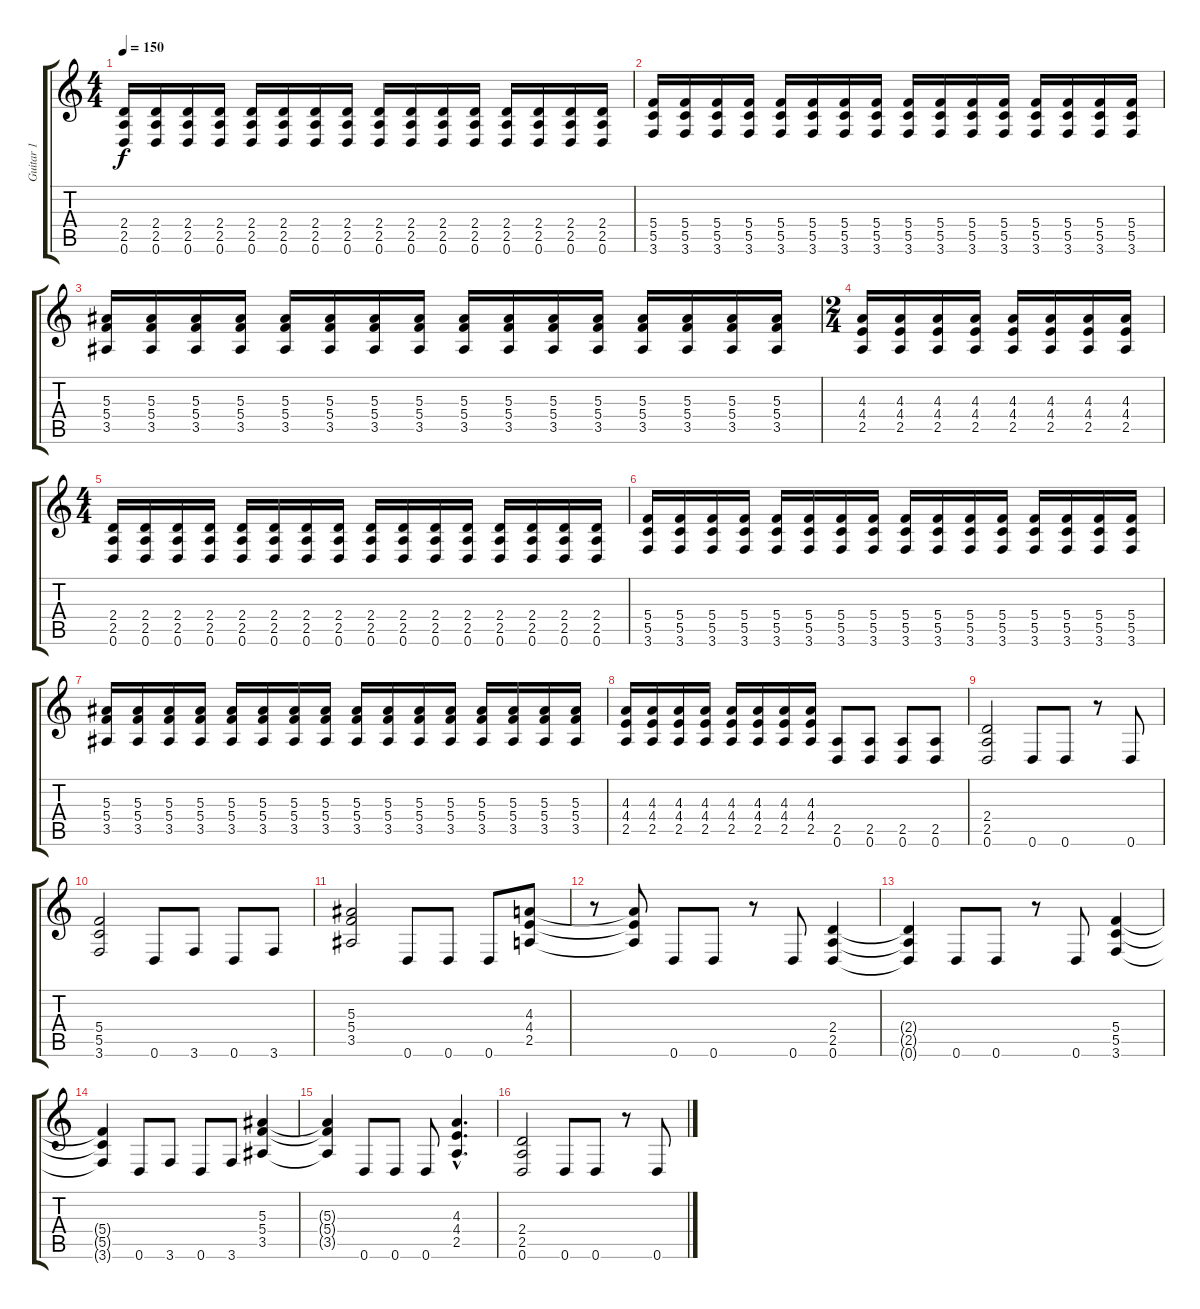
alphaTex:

\track ("Guitar 1" "Guitar 1") {instrument distortionguitar}
\staff {score tabs}
\tuning (D4 A3 F3 C3 G2 D2) {hide}
\ts (4 4)
\tempo 150
\clef g2
\ks c
(2.4 2.5 0.6).16{dy f volume 10 instrument distortionguitar} (2.4 2.5 0.6).16 (2.4 2.5 0.6).16 (2.4 2.5 0.6).16 (2.4 2.5 0.6).16 (2.4 2.5 0.6).16 (2.4 2.5 0.6).16 (2.4 2.5 0.6).16 (2.4 2.5 0.6).16 (2.4 2.5 0.6).16 (2.4 2.5 0.6).16 (2.4 2.5 0.6).16 (2.4 2.5 0.6).16 (2.4 2.5 0.6).16 (2.4 2.5 0.6).16 (2.4 2.5 0.6).16 |
(5.4 5.5 3.6).16 (5.4 5.5 3.6).16 (5.4 5.5 3.6).16 (5.4 5.5 3.6).16 (5.4 5.5 3.6).16 (5.4 5.5 3.6).16 (5.4 5.5 3.6).16 (5.4 5.5 3.6).16 (5.4 5.5 3.6).16 (5.4 5.5 3.6).16 (5.4 5.5 3.6).16 (5.4 5.5 3.6).16 (5.4 5.5 3.6).16 (5.4 5.5 3.6).16 (5.4 5.5 3.6).16 (5.4 5.5 3.6).16 |
(5.3 5.4 3.5).16 (5.3 5.4 3.5).16 (5.3 5.4 3.5).16 (5.3 5.4 3.5).16 (5.3 5.4 3.5).16 (5.3 5.4 3.5).16 (5.3 5.4 3.5).16 (5.3 5.4 3.5).16 (5.3 5.4 3.5).16 (5.3 5.4 3.5).16 (5.3 5.4 3.5).16 (5.3 5.4 3.5).16 (5.3 5.4 3.5).16 (5.3 5.4 3.5).16 (5.3 5.4 3.5).16 (5.3 5.4 3.5).16 |
\ts (2 4)
(4.3 4.4 2.5).16 (4.3 4.4 2.5).16 (4.3 4.4 2.5).16 (4.3 4.4 2.5).16 (4.3 4.4 2.5).16 (4.3 4.4 2.5).16 (4.3 4.4 2.5).16 (4.3 4.4 2.5).16 |
\ts (4 4)
(2.4 2.5 0.6).16 (2.4 2.5 0.6).16 (2.4 2.5 0.6).16 (2.4 2.5 0.6).16 (2.4 2.5 0.6).16 (2.4 2.5 0.6).16 (2.4 2.5 0.6).16 (2.4 2.5 0.6).16 (2.4 2.5 0.6).16 (2.4 2.5 0.6).16 (2.4 2.5 0.6).16 (2.4 2.5 0.6).16 (2.4 2.5 0.6).16 (2.4 2.5 0.6).16 (2.4 2.5 0.6).16 (2.4 2.5 0.6).16 |
(5.4 5.5 3.6).16 (5.4 5.5 3.6).16 (5.4 5.5 3.6).16 (5.4 5.5 3.6).16 (5.4 5.5 3.6).16 (5.4 5.5 3.6).16 (5.4 5.5 3.6).16 (5.4 5.5 3.6).16 (5.4 5.5 3.6).16 (5.4 5.5 3.6).16 (5.4 5.5 3.6).16 (5.4 5.5 3.6).16 (5.4 5.5 3.6).16 (5.4 5.5 3.6).16 (5.4 5.5 3.6).16 (5.4 5.5 3.6).16 |
(5.3 5.4 3.5).16 (5.3 5.4 3.5).16 (5.3 5.4 3.5).16 (5.3 5.4 3.5).16 (5.3 5.4 3.5).16 (5.3 5.4 3.5).16 (5.3 5.4 3.5).16 (5.3 5.4 3.5).16 (5.3 5.4 3.5).16 (5.3 5.4 3.5).16 (5.3 5.4 3.5).16 (5.3 5.4 3.5).16 (5.3 5.4 3.5).16 (5.3 5.4 3.5).16 (5.3 5.4 3.5).16 (5.3 5.4 3.5).16 |
(4.3 4.4 2.5).16 (4.3 4.4 2.5).16 (4.3 4.4 2.5).16 (4.3 4.4 2.5).16 (4.3 4.4 2.5).16 (4.3 4.4 2.5).16 (4.3 4.4 2.5).16 (4.3 4.4 2.5).16 (2.5 0.6).8{volume 13} (2.5 0.6).8 (2.5 0.6).8 (2.5 0.6).8 |
(2.4 2.5 0.6).2 0.6.8 0.6.8 r.8 0.6.8 |
(5.4 5.5 3.6).2 0.6.8 3.6.8 0.6.8 3.6.8 |
(5.3 5.4 3.5).2 0.6.8 0.6.8 0.6.8 (4.3 4.4 2.5).8 |
r.8 (4.3{t} 4.4{t} 2.5{t}).8 0.6.8 0.6.8 r.8 0.6.8 (2.4 2.5 0.6).4 |
(2.4{t} 2.5{t} 0.6{t}).4 0.6.8 0.6.8 r.8 0.6.8 (5.4 5.5 3.6).4 |
(5.4{t} 5.5{t} 3.6{t}).4 0.6.8 3.6.8 0.6.8 3.6.8 (5.3 5.4 3.5).4 |
(5.3{t} 5.4{t} 3.5{t}).4 0.6.8 0.6.8 0.6.8 (4.3{hac} 4.4{hac} 2.5{hac}).4{d} |
(2.4 2.5 0.6).2 0.6.8 0.6.8 r.8 0.6.8
